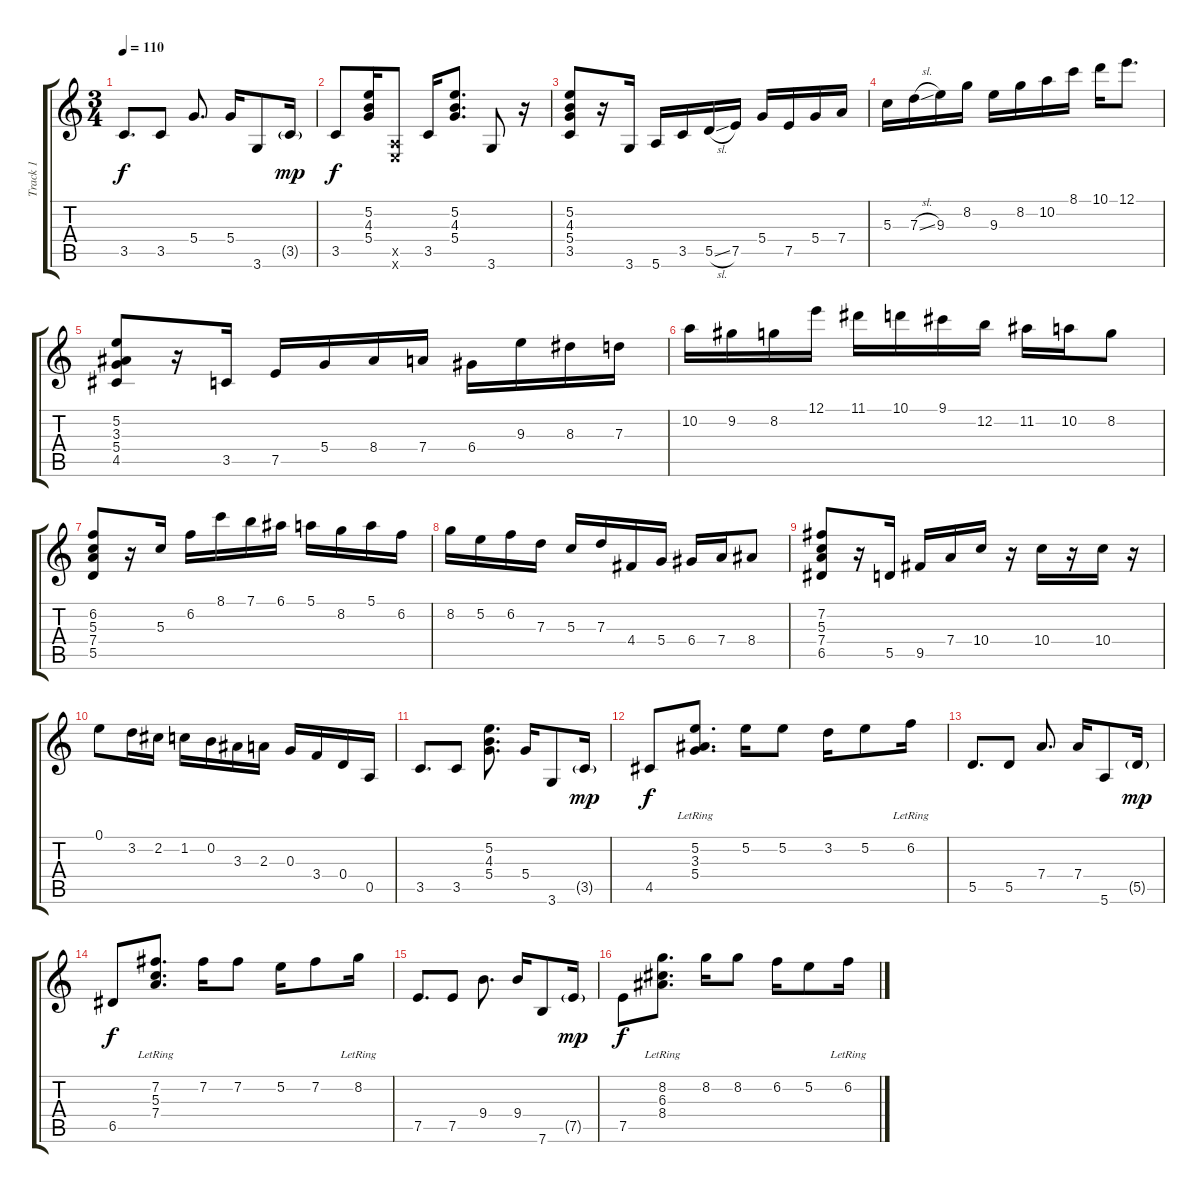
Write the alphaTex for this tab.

\track ("Track 1" "Track 1") {instrument acousticguitarsteel}
\staff {score tabs}
\tuning (E4 B3 G3 D3 A2 E2) {hide}
\ts (3 4)
\tempo 110
\clef g2
\ks c
3.5.8{d dy f} 3.5.8 5.4.8{d} 5.4.16 3.6.8 3.5{g}.16{dy mp} |
3.5.8{dy f} (5.2 4.3 5.4).16 (0.5{x} 0.6{x}).8 3.5.16 (5.2 4.3 5.4).8{d} 3.6.8 r.16 |
(5.2 4.3 5.4 3.5).8 r.16 3.6.16 5.6.16 3.5.16 5.5{sl}.16 7.5.16 5.4.16 7.5.16 5.4.16 7.4.16 |
5.3.16 7.3{sl}.16 9.3.16 8.2.16 9.3.16 8.2.16 10.2.16 8.1.16 10.1.16 12.1.8{d} |
(5.2 3.3 5.4 4.5).8 r.16 3.5.16 7.5.16 5.4.16 8.4.16 7.4.16 6.4.16 9.3.16 8.3.16 7.3.16 |
10.2.16 9.2.16 8.2.16 12.1.16 11.1.16 10.1.16 9.1.16 12.2.16 11.2.16 10.2.16 8.2.8 |
(6.2 5.3 7.4 5.5).8 r.16 5.3.16 6.2.16 8.1.16 7.1.16 6.1.16 5.1.16 8.2.16 5.1.16 6.2.16 |
8.2.16 5.2.16 6.2.16 7.3.16 5.3.16 7.3.16 4.4.16 5.4.16 6.4.16 7.4.16 8.4.8 |
(7.2 5.3 7.4 6.5).8 r.16 5.5.16 9.5.16 7.4.16 10.4.16 r.16 10.4.16 r.16 10.4.16 r.16 |
0.1.8 3.2.16 2.2.16 1.2.16 0.2.16 3.3.16 2.3.16 0.3.16 3.4.16 0.4.16 0.5.16 |
3.5.8{d} 3.5.8 (5.2 4.3 5.4).8{d} 5.4.16 3.6.8 3.5{g}.16{dy mp} |
4.5.8{dy f} (5.2 3.3{lr} 5.4{lr}).8{d} 5.2.16 5.2.8 3.2.16 5.2.8 6.2{lr}.16 |
5.5.8{d} 5.5.8 7.4.8{d} 7.4.16 5.6.8 5.5{g}.16{dy mp} |
6.5.8{dy f} (7.2 5.3{lr} 7.4{lr}).8{d} 7.2.16 7.2.8 5.2.16 7.2.8 8.2{lr}.16 |
7.5.8{d} 7.5.8 9.4.8{d} 9.4.16 7.6.8 7.5{g}.16{dy mp} |
7.5.8{dy f} (8.2 6.3{lr} 8.4{lr}).8{d} 8.2.16 8.2.8 6.2.16 5.2.8 6.2{lr}.16
